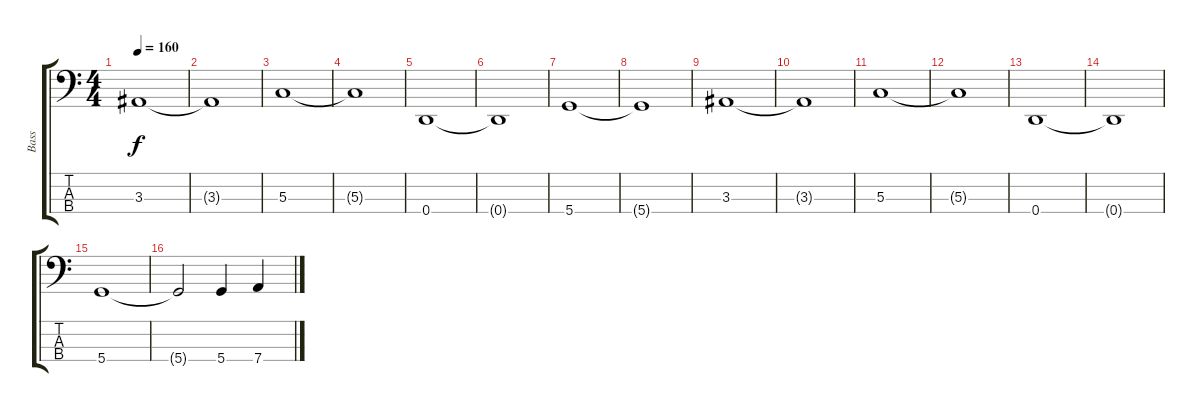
\track ("Bass" "Bass") {instrument electricbasspick}
\staff {score tabs}
\tuning (F2 C2 G1 D1) {hide}
\ts (4 4)
\tempo 160
\clef f4
\ks c
3.3.1{dy f} |
3.3{t}.1 |
5.3.1 |
5.3{t}.1 |
0.4.1 |
0.4{t}.1 |
5.4.1 |
5.4{t}.1 |
3.3.1 |
3.3{t}.1 |
5.3.1 |
5.3{t}.1 |
0.4.1 |
0.4{t}.1 |
5.4.1 |
5.4{t}.2 5.4.4 7.4.4
